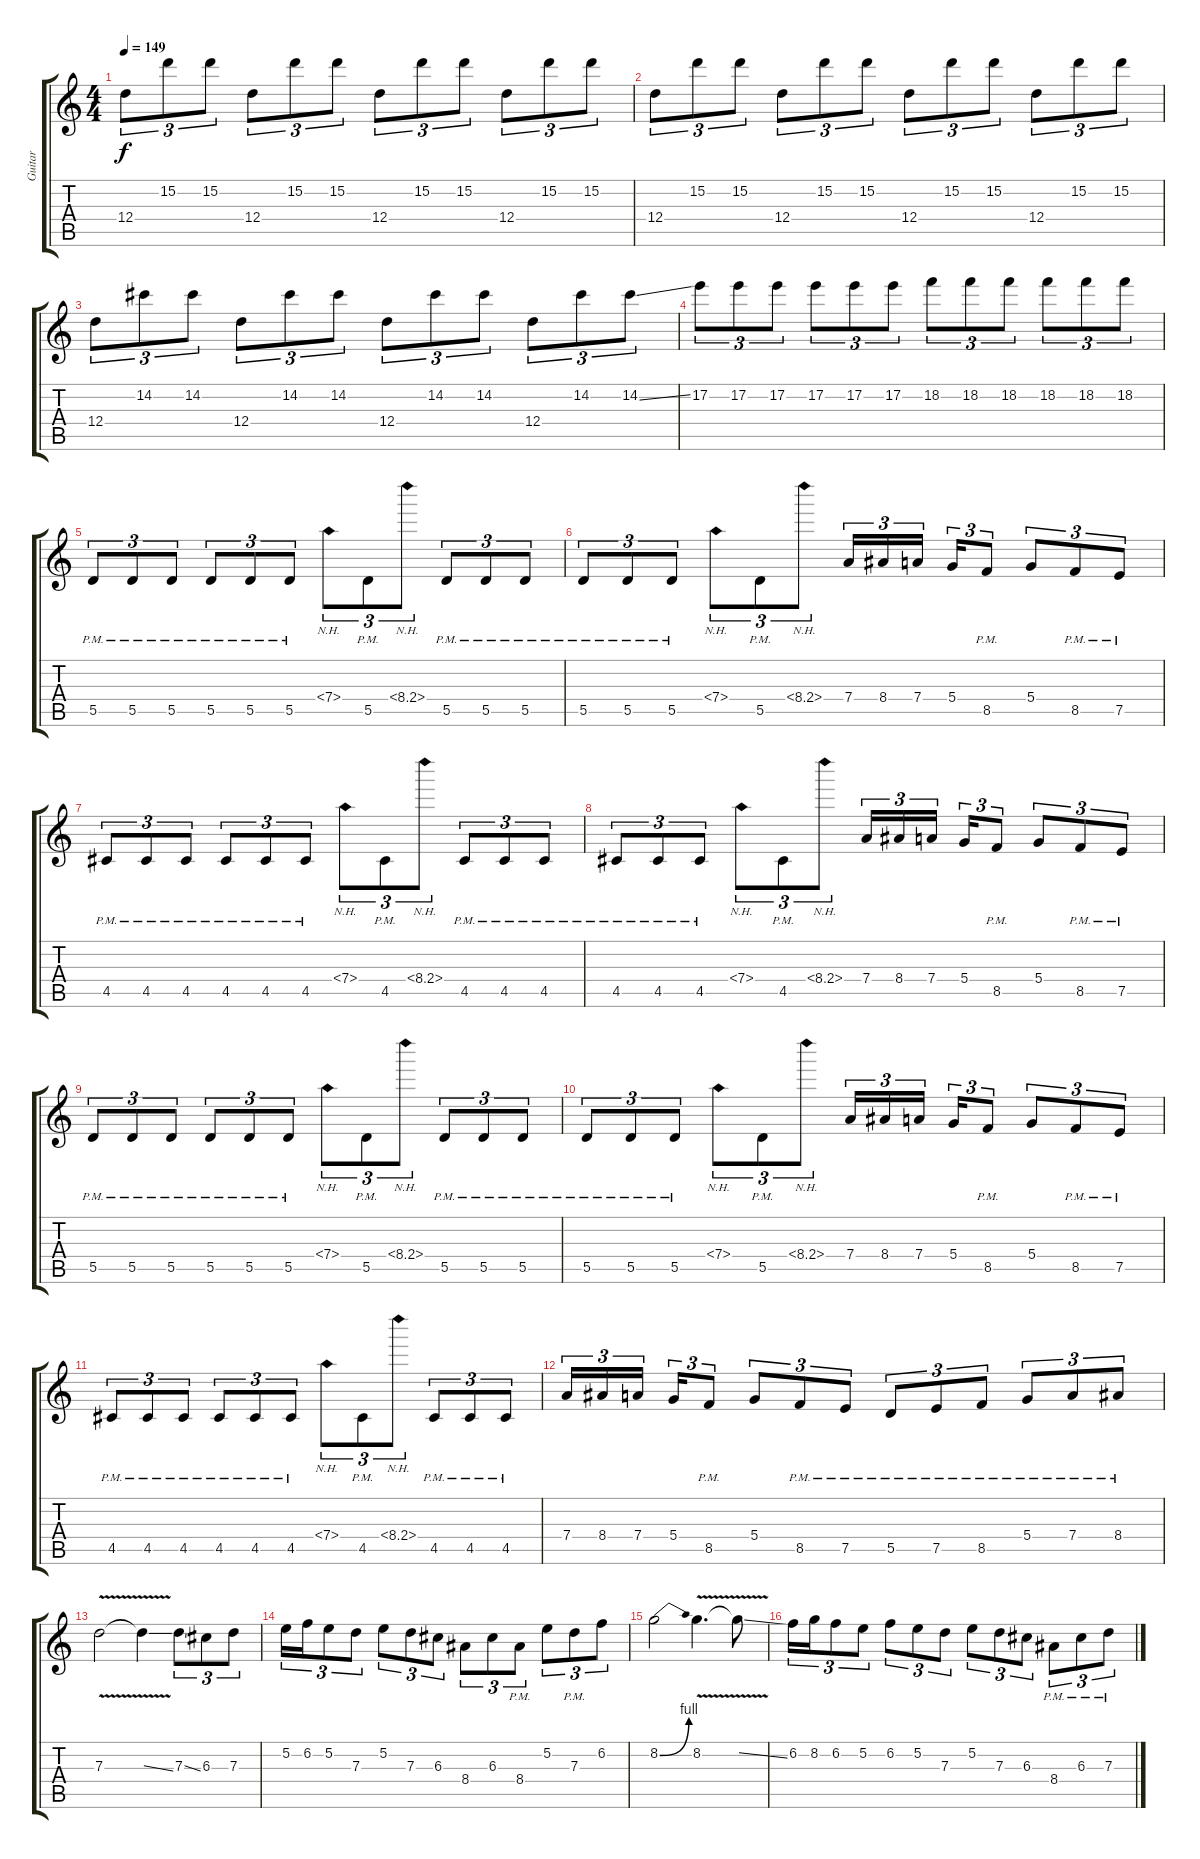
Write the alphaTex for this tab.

\track ("Guitar" "Guitar") {instrument overdrivenguitar}
\staff {score tabs}
\tuning (E4 B3 G3 D3 A2 D2) {hide}
\ts (4 4)
\tempo 149
\clef g2
\ks c
12.4.8{tu (3 2) dy f} 15.2.8{tu (3 2)} 15.2.8{tu (3 2)} 12.4.8{tu (3 2)} 15.2.8{tu (3 2)} 15.2.8{tu (3 2)} 12.4.8{tu (3 2)} 15.2.8{tu (3 2)} 15.2.8{tu (3 2)} 12.4.8{tu (3 2)} 15.2.8{tu (3 2)} 15.2.8{tu (3 2)} |
12.4.8{tu (3 2)} 15.2.8{tu (3 2)} 15.2.8{tu (3 2)} 12.4.8{tu (3 2)} 15.2.8{tu (3 2)} 15.2.8{tu (3 2)} 12.4.8{tu (3 2)} 15.2.8{tu (3 2)} 15.2.8{tu (3 2)} 12.4.8{tu (3 2)} 15.2.8{tu (3 2)} 15.2.8{tu (3 2)} |
12.4.8{tu (3 2)} 14.2.8{tu (3 2)} 14.2.8{tu (3 2)} 12.4.8{tu (3 2)} 14.2.8{tu (3 2)} 14.2.8{tu (3 2)} 12.4.8{tu (3 2)} 14.2.8{tu (3 2)} 14.2.8{tu (3 2)} 12.4.8{tu (3 2)} 14.2.8{tu (3 2)} 14.2{ss}.8{tu (3 2)} |
17.2.8{tu (3 2)} 17.2.8{tu (3 2)} 17.2.8{tu (3 2)} 17.2.8{tu (3 2)} 17.2.8{tu (3 2)} 17.2.8{tu (3 2)} 18.2.8{tu (3 2)} 18.2.8{tu (3 2)} 18.2.8{tu (3 2)} 18.2.8{tu (3 2)} 18.2.8{tu (3 2)} 18.2.8{tu (3 2)} |
5.5{pm}.8{tu (3 2)} 5.5{pm}.8{tu (3 2)} 5.5{pm}.8{tu (3 2)} 5.5{pm}.8{tu (3 2)} 5.5{pm}.8{tu (3 2)} 5.5{pm}.8{tu (3 2)} 7.4{nh}.8{tu (3 2)} 5.5{pm}.8{tu (3 2)} 8.4{nh}.8{tu (3 2)} 5.5{pm}.8{tu (3 2)} 5.5{pm}.8{tu (3 2)} 5.5{pm}.8{tu (3 2)} |
5.5{pm}.8{tu (3 2)} 5.5{pm}.8{tu (3 2)} 5.5{pm}.8{tu (3 2)} 7.4{nh}.8{tu (3 2)} 5.5{pm}.8{tu (3 2)} 8.4{nh}.8{tu (3 2)} 7.4.16{tu (3 2)} 8.4.16{tu (3 2)} 7.4.16{tu (3 2)} 5.4.16{tu (3 2)} 8.5{pm}.8{tu (3 2)} 5.4.8{tu (3 2)} 8.5{pm}.8{tu (3 2)} 7.5{pm}.8{tu (3 2)} |
4.5{pm}.8{tu (3 2)} 4.5{pm}.8{tu (3 2)} 4.5{pm}.8{tu (3 2)} 4.5{pm}.8{tu (3 2)} 4.5{pm}.8{tu (3 2)} 4.5{pm}.8{tu (3 2)} 7.4{nh}.8{tu (3 2)} 4.5{pm}.8{tu (3 2)} 8.4{nh}.8{tu (3 2)} 4.5{pm}.8{tu (3 2)} 4.5{pm}.8{tu (3 2)} 4.5{pm}.8{tu (3 2)} |
4.5{pm}.8{tu (3 2)} 4.5{pm}.8{tu (3 2)} 4.5{pm}.8{tu (3 2)} 7.4{nh}.8{tu (3 2)} 4.5{pm}.8{tu (3 2)} 8.4{nh}.8{tu (3 2)} 7.4.16{tu (3 2)} 8.4.16{tu (3 2)} 7.4.16{tu (3 2)} 5.4.16{tu (3 2)} 8.5{pm}.8{tu (3 2)} 5.4.8{tu (3 2)} 8.5{pm}.8{tu (3 2)} 7.5{pm}.8{tu (3 2)} |
5.5{pm}.8{tu (3 2)} 5.5{pm}.8{tu (3 2)} 5.5{pm}.8{tu (3 2)} 5.5{pm}.8{tu (3 2)} 5.5{pm}.8{tu (3 2)} 5.5{pm}.8{tu (3 2)} 7.4{nh}.8{tu (3 2)} 5.5{pm}.8{tu (3 2)} 8.4{nh}.8{tu (3 2)} 5.5{pm}.8{tu (3 2)} 5.5{pm}.8{tu (3 2)} 5.5{pm}.8{tu (3 2)} |
5.5{pm}.8{tu (3 2)} 5.5{pm}.8{tu (3 2)} 5.5{pm}.8{tu (3 2)} 7.4{nh}.8{tu (3 2)} 5.5{pm}.8{tu (3 2)} 8.4{nh}.8{tu (3 2)} 7.4.16{tu (3 2)} 8.4.16{tu (3 2)} 7.4.16{tu (3 2)} 5.4.16{tu (3 2)} 8.5{pm}.8{tu (3 2)} 5.4.8{tu (3 2)} 8.5{pm}.8{tu (3 2)} 7.5{pm}.8{tu (3 2)} |
4.5{pm}.8{tu (3 2)} 4.5{pm}.8{tu (3 2)} 4.5{pm}.8{tu (3 2)} 4.5{pm}.8{tu (3 2)} 4.5{pm}.8{tu (3 2)} 4.5{pm}.8{tu (3 2)} 7.4{nh}.8{tu (3 2)} 4.5{pm}.8{tu (3 2)} 8.4{nh}.8{tu (3 2)} 4.5{pm}.8{tu (3 2)} 4.5{pm}.8{tu (3 2)} 4.5{pm}.8{tu (3 2)} |
7.4.16{tu (3 2)} 8.4.16{tu (3 2)} 7.4.16{tu (3 2)} 5.4.16{tu (3 2)} 8.5{pm}.8{tu (3 2)} 5.4.8{tu (3 2)} 8.5{pm}.8{tu (3 2)} 7.5{pm}.8{tu (3 2)} 5.5{pm}.8{tu (3 2)} 7.5{pm}.8{tu (3 2)} 8.5{pm}.8{tu (3 2)} 5.4{pm}.8{tu (3 2)} 7.4{pm}.8{tu (3 2)} 8.4{pm}.8{tu (3 2)} |
7.3{v}.2 7.3{ss t}.4 7.3{ss}.8{tu (3 2)} 6.3.8{tu (3 2)} 7.3.8{tu (3 2)} |
5.2.16{tu (3 2)} 6.2.16{tu (3 2)} 5.2.8{tu (3 2)} 7.3.8{tu (3 2)} 5.2.8{tu (3 2)} 7.3.8{tu (3 2)} 6.3.8{tu (3 2)} 8.4.8{tu (3 2)} 6.3.8{tu (3 2)} 8.4{pm}.8{tu (3 2)} 5.2.8{tu (3 2)} 7.3{pm}.8{tu (3 2)} 6.2.8{tu (3 2)} |
8.2{be (bend 0 0 60 4)}.2 8.2{v}.4{d} 8.2{ss t}.8 |
6.2.16{tu (3 2)} 8.2.16{tu (3 2)} 6.2.8{tu (3 2)} 5.2.8{tu (3 2)} 6.2.8{tu (3 2)} 5.2.8{tu (3 2)} 7.3.8{tu (3 2)} 5.2.8{tu (3 2)} 7.3.8{tu (3 2)} 6.3.8{tu (3 2)} 8.4{pm}.8{tu (3 2)} 6.3{pm}.8{tu (3 2)} 7.3{pm}.8{tu (3 2)}
